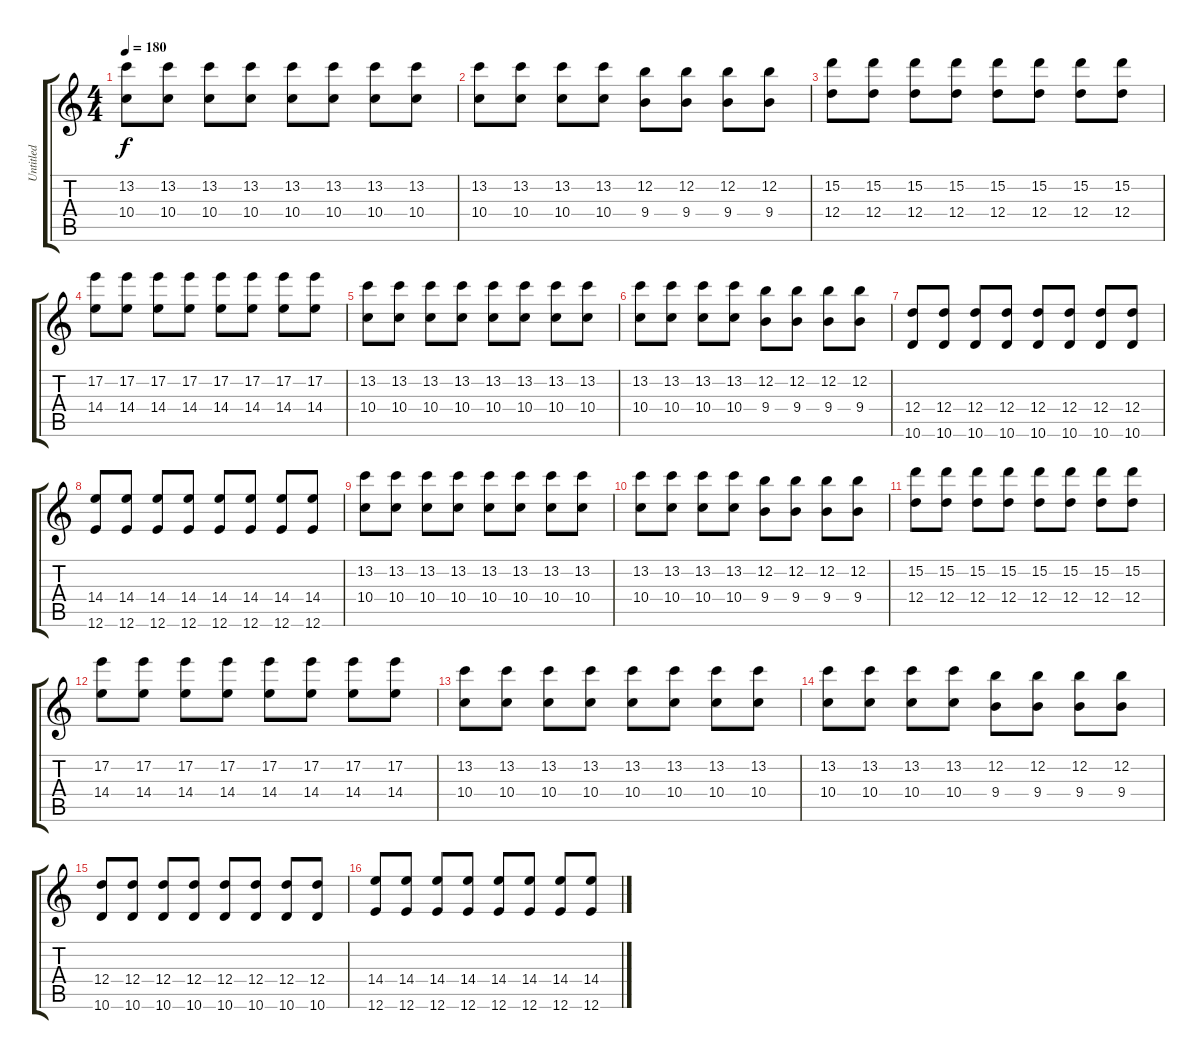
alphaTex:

\track ("Untitled" "Untitled") {instrument overdrivenguitar}
\staff {score tabs}
\tuning (E4 B3 G3 D3 A2 E2) {hide}
\ts (4 4)
\tempo 180
\clef g2
\ks c
(13.2 10.4).8{dy f instrument overdrivenguitar} (13.2 10.4).8 (13.2 10.4).8 (13.2 10.4).8 (13.2 10.4).8 (13.2 10.4).8 (13.2 10.4).8 (13.2 10.4).8 |
(13.2 10.4).8 (13.2 10.4).8 (13.2 10.4).8 (13.2 10.4).8 (12.2 9.4).8 (12.2 9.4).8 (12.2 9.4).8 (12.2 9.4).8 |
(15.2 12.4).8 (15.2 12.4).8 (15.2 12.4).8 (15.2 12.4).8 (15.2 12.4).8 (15.2 12.4).8 (15.2 12.4).8 (15.2 12.4).8 |
(17.2 14.4).8 (17.2 14.4).8 (17.2 14.4).8 (17.2 14.4).8 (17.2 14.4).8 (17.2 14.4).8 (17.2 14.4).8 (17.2 14.4).8 |
(13.2 10.4).8 (13.2 10.4).8 (13.2 10.4).8 (13.2 10.4).8 (13.2 10.4).8 (13.2 10.4).8 (13.2 10.4).8 (13.2 10.4).8 |
(13.2 10.4).8 (13.2 10.4).8 (13.2 10.4).8 (13.2 10.4).8 (12.2 9.4).8 (12.2 9.4).8 (12.2 9.4).8 (12.2 9.4).8 |
(12.4 10.6).8 (12.4 10.6).8 (12.4 10.6).8 (12.4 10.6).8 (12.4 10.6).8 (12.4 10.6).8 (12.4 10.6).8 (12.4 10.6).8 |
(14.4 12.6).8 (14.4 12.6).8 (14.4 12.6).8 (14.4 12.6).8 (14.4 12.6).8 (14.4 12.6).8 (14.4 12.6).8 (14.4 12.6).8 |
(13.2 10.4).8 (13.2 10.4).8 (13.2 10.4).8 (13.2 10.4).8 (13.2 10.4).8 (13.2 10.4).8 (13.2 10.4).8 (13.2 10.4).8 |
(13.2 10.4).8 (13.2 10.4).8 (13.2 10.4).8 (13.2 10.4).8 (12.2 9.4).8 (12.2 9.4).8 (12.2 9.4).8 (12.2 9.4).8 |
(15.2 12.4).8 (15.2 12.4).8 (15.2 12.4).8 (15.2 12.4).8 (15.2 12.4).8 (15.2 12.4).8 (15.2 12.4).8 (15.2 12.4).8 |
(17.2 14.4).8 (17.2 14.4).8 (17.2 14.4).8 (17.2 14.4).8 (17.2 14.4).8 (17.2 14.4).8 (17.2 14.4).8 (17.2 14.4).8 |
(13.2 10.4).8 (13.2 10.4).8 (13.2 10.4).8 (13.2 10.4).8 (13.2 10.4).8 (13.2 10.4).8 (13.2 10.4).8 (13.2 10.4).8 |
(13.2 10.4).8 (13.2 10.4).8 (13.2 10.4).8 (13.2 10.4).8 (12.2 9.4).8 (12.2 9.4).8 (12.2 9.4).8 (12.2 9.4).8 |
(12.4 10.6).8 (12.4 10.6).8 (12.4 10.6).8 (12.4 10.6).8 (12.4 10.6).8 (12.4 10.6).8 (12.4 10.6).8 (12.4 10.6).8 |
(14.4 12.6).8 (14.4 12.6).8 (14.4 12.6).8 (14.4 12.6).8 (14.4 12.6).8 (14.4 12.6).8 (14.4 12.6).8 (14.4 12.6).8
